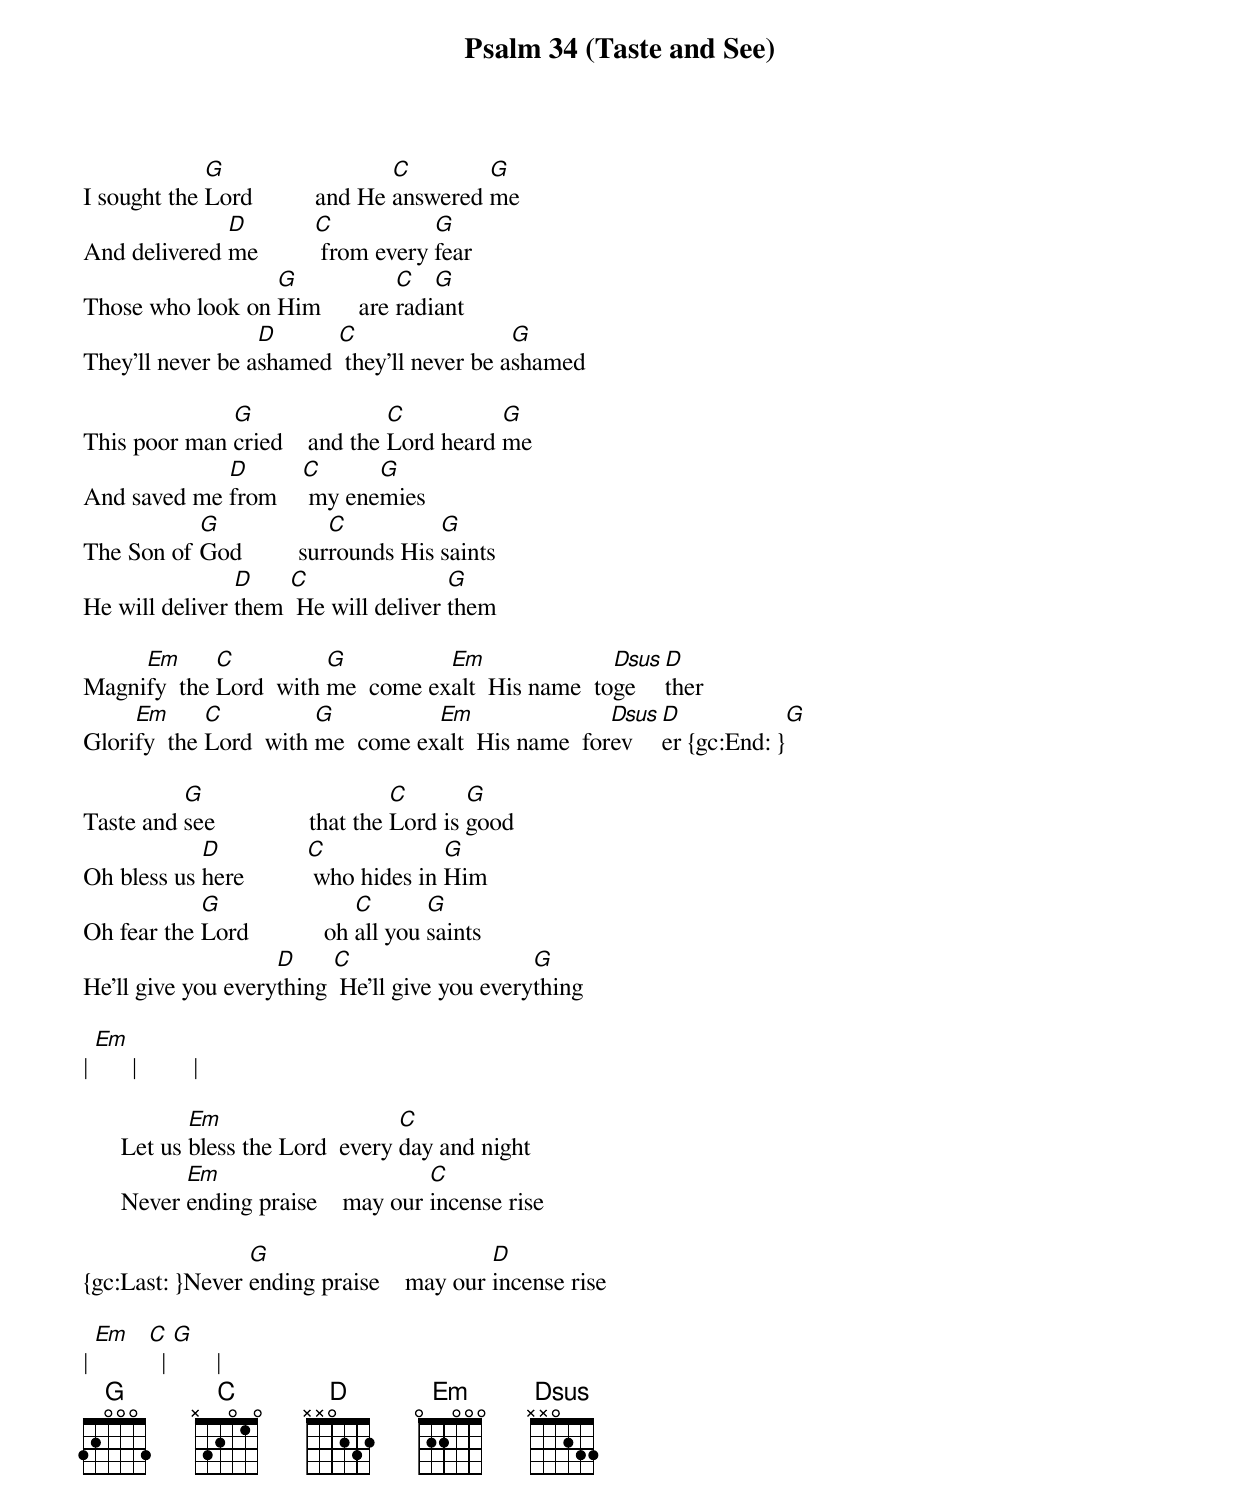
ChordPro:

{title: Psalm 34 (Taste and See)}
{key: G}
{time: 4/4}
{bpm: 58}
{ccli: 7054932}
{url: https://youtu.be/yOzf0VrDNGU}
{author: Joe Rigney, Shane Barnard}
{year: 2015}
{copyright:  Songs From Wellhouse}

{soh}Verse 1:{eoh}
I sought the [G]Lord          and He [C]answered [G]me
And delivered [D]me         [C] from every [G]fear
Those who look on [G]Him      are [C]radi[G]ant
They'll never be a[D]shamed [C] they'll never be a[G]shamed

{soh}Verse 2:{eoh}
This poor man [G]cried    and the [C]Lord heard [G]me
And saved me [D]from    [C] my ene[G]mies
The Son of [G]God         sur[C]rounds His [G]saints
He will deliver [D]them [C] He will deliver [G]them

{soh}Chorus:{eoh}
Magni[Em]fy  the [C]Lord  with [G]me  come ex[Em]alt  His name  to[Dsus]ge[D]ther
Glori[Em]fy  the [C]Lord  with [G]me  come ex[Em]alt  His name  for[Dsus]ev[D]er {gc:End: }[G]

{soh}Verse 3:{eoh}
Taste and [G]see               that the [C]Lord is [G]good
Oh bless us [D]here          [C] who hides in [G]Him
Oh fear the [G]Lord            oh [C]all you [G]saints
He'll give you every[D]thing [C] He'll give you every[G]thing

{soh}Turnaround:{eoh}
| [Em]      |         |

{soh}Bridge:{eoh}
      Let us [Em]bless the Lord  every [C]day and night
      Never [Em]ending praise    may our [C]incense rise

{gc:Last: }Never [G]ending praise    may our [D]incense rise

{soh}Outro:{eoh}
| [Em]   [C]  | [G]       |
